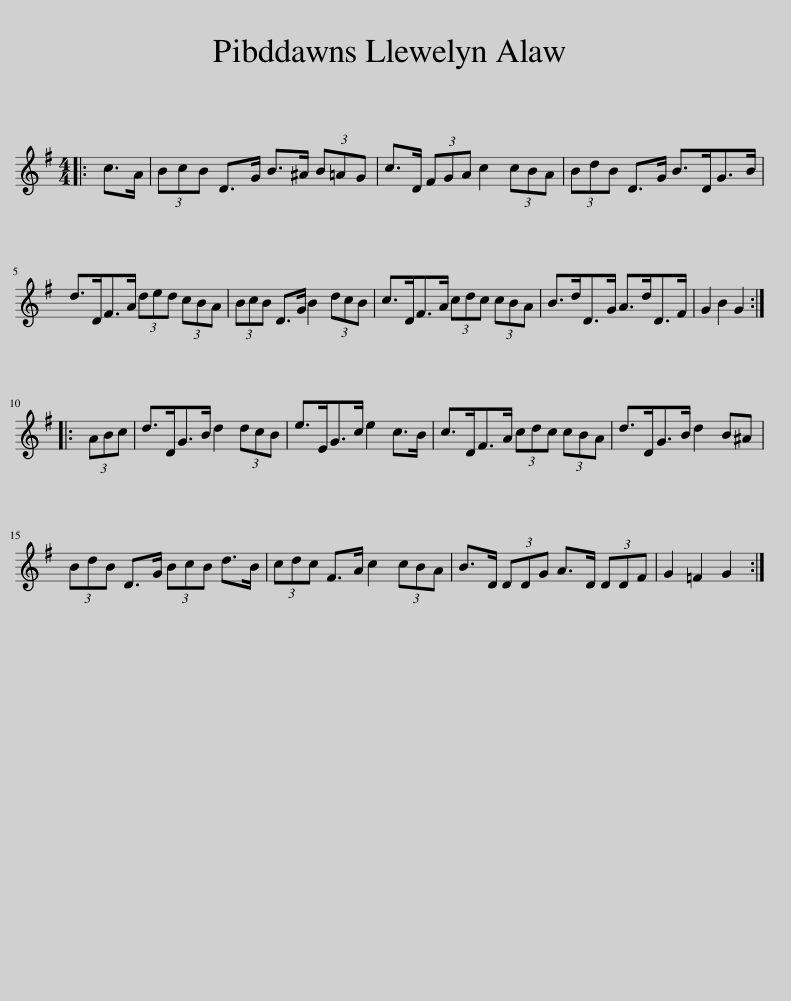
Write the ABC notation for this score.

X:1
L:1/8
M:4/4
I:linebreak $
K:G
V:1 treble
V:1
|: c>A | (3BcB D>G B>^A (3B=AG | c>D (3FGA c2 (3cBA | (3BdB D>G B>DG>B |$ d>DF>A (3ded (3cBA | %5
 (3BcB D>G B2 (3dcB | c>DF>A (3cdc (3cBA | B>dD>G A>dD>F | G2 B2 G2 ::$ (3ABc | %10
 d>DG>B d2 (3dcB | e>EG>c e2 c>B | c>DF>A (3cdc (3cBA | d>DG>B d2 B^A |$ (3BdB D>G (3BcB d>B | %15
 (3cdc F>A c2 (3cBA | B>D (3DDG A>D (3DDF | G2 =F2 G2 :| %18
